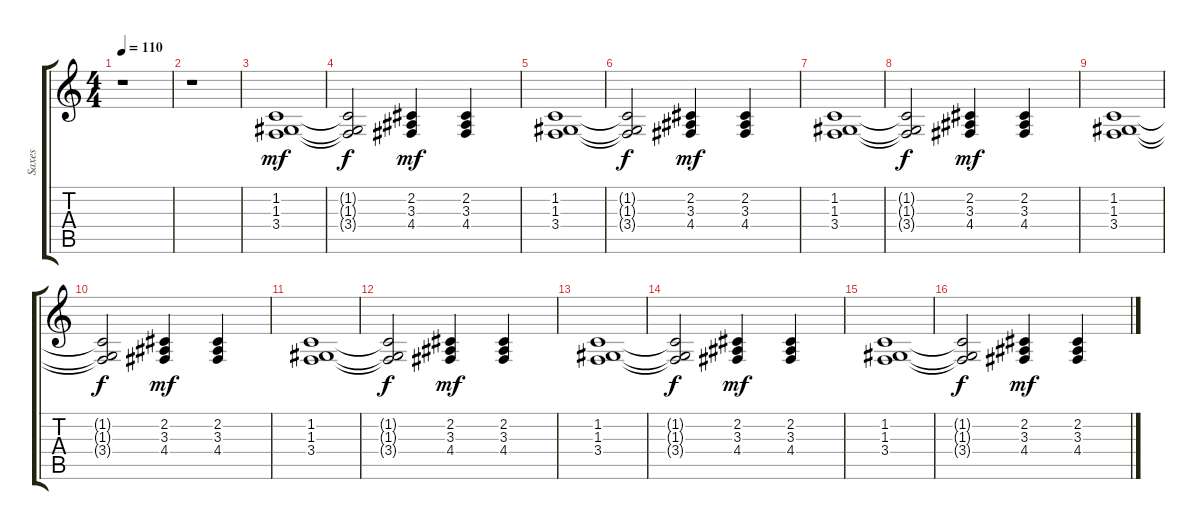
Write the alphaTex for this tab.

\track ("Saxes" "Saxes") {instrument altosax}
\staff {score tabs}
\tuning (E4 B3 G3 D3 A2 E2) {hide}
\ts (4 4)
\tempo 110
\clef g2
\ks c
r.1{dy mf} |
r.1 |
(1.2 1.3 3.4).1 |
(1.2{t} 1.3{t} 3.4{t}).2{dy f} (2.2 3.3 4.4).4{dy mf} (2.2 3.3 4.4).4 |
(1.2 1.3 3.4).1 |
(1.2{t} 1.3{t} 3.4{t}).2{dy f} (2.2 3.3 4.4).4{dy mf} (2.2 3.3 4.4).4 |
(1.2 1.3 3.4).1 |
(1.2{t} 1.3{t} 3.4{t}).2{dy f} (2.2 3.3 4.4).4{dy mf} (2.2 3.3 4.4).4 |
(1.2 1.3 3.4).1 |
(1.2{t} 1.3{t} 3.4{t}).2{dy f} (2.2 3.3 4.4).4{dy mf} (2.2 3.3 4.4).4 |
(1.2 1.3 3.4).1 |
(1.2{t} 1.3{t} 3.4{t}).2{dy f} (2.2 3.3 4.4).4{dy mf} (2.2 3.3 4.4).4 |
(1.2 1.3 3.4).1 |
(1.2{t} 1.3{t} 3.4{t}).2{dy f} (2.2 3.3 4.4).4{dy mf} (2.2 3.3 4.4).4 |
(1.2 1.3 3.4).1 |
(1.2{t} 1.3{t} 3.4{t}).2{dy f} (2.2 3.3 4.4).4{dy mf} (2.2 3.3 4.4).4
